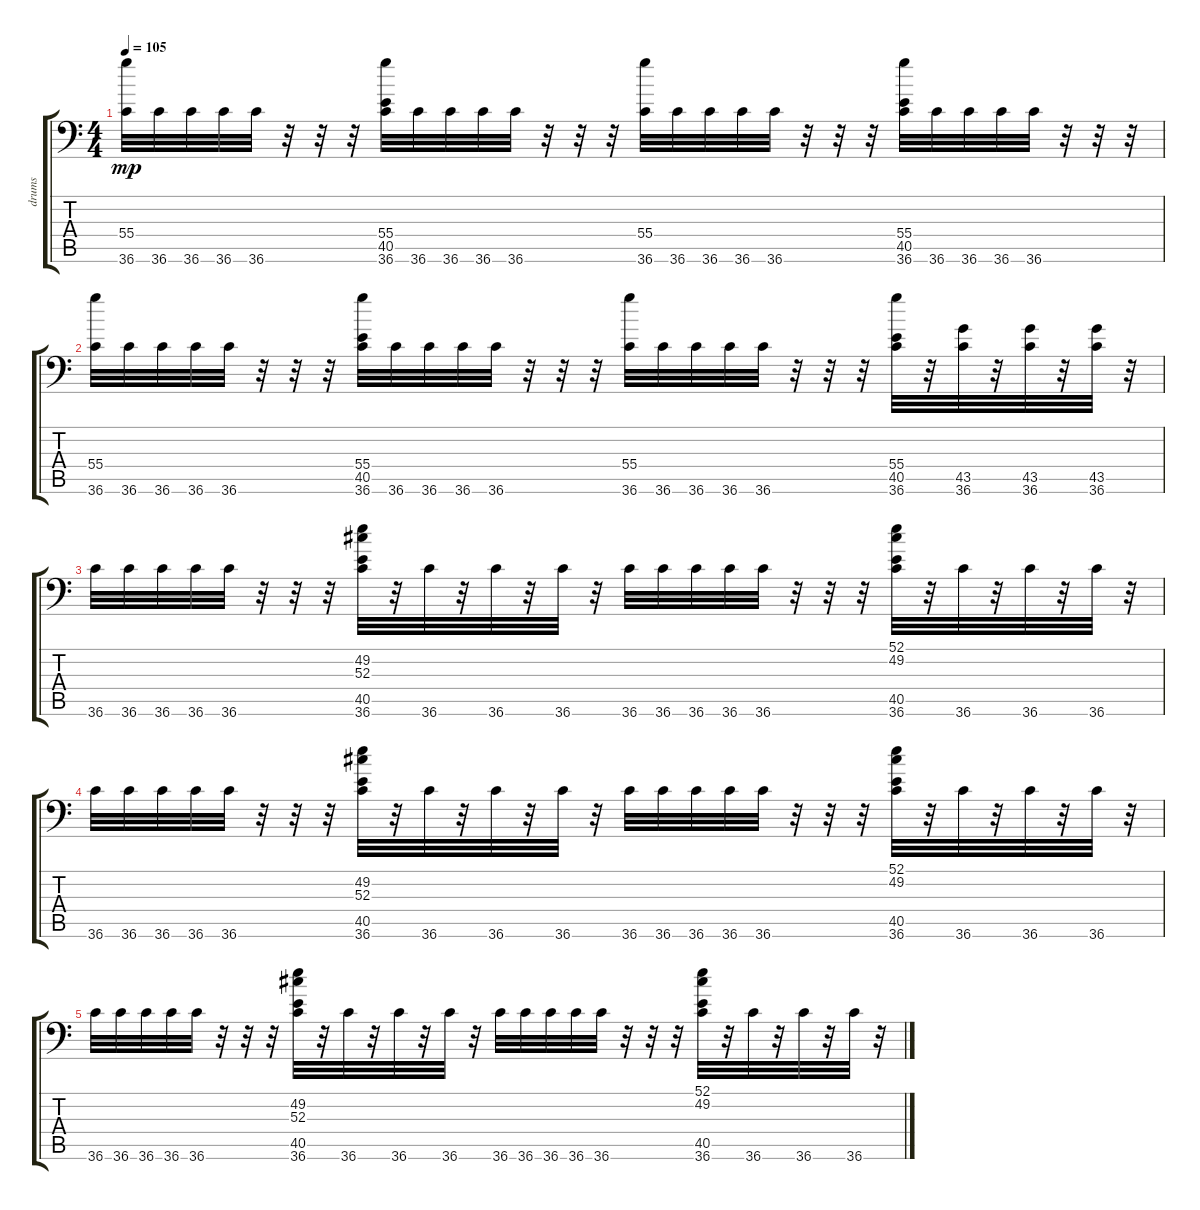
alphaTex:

\track ("drums" "drums") {instrument acousticgrandpiano}
\staff {score tabs}
\tuning (C-1 C-1 C-1 C-1 C-1 C-1) {hide}
\ts (4 4)
\tempo 105
\clef f4
\ks c
(55.4 36.6).32{dy mp} 36.6.32 36.6.32 36.6.32 36.6.32 r.32 r.32 r.32 (55.4 40.5 36.6).32 36.6.32 36.6.32 36.6.32 36.6.32 r.32 r.32 r.32 (55.4 36.6).32 36.6.32 36.6.32 36.6.32 36.6.32 r.32 r.32 r.32 (55.4 40.5 36.6).32 36.6.32 36.6.32 36.6.32 36.6.32 r.32 r.32 r.32 |
(55.4 36.6).32 36.6.32 36.6.32 36.6.32 36.6.32 r.32 r.32 r.32 (55.4 40.5 36.6).32 36.6.32 36.6.32 36.6.32 36.6.32 r.32 r.32 r.32 (55.4 36.6).32 36.6.32 36.6.32 36.6.32 36.6.32 r.32 r.32 r.32 (55.4 40.5 36.6).32 r.32 (43.5 36.6).32 r.32 (43.5 36.6).32 r.32 (43.5 36.6).32 r.32 |
36.6.32 36.6.32 36.6.32 36.6.32 36.6.32 r.32 r.32 r.32 (49.2 52.3 40.5 36.6).32 r.32 36.6.32 r.32 36.6.32 r.32 36.6.32 r.32 36.6.32 36.6.32 36.6.32 36.6.32 36.6.32 r.32 r.32 r.32 (52.1 49.2 40.5 36.6).32 r.32 36.6.32 r.32 36.6.32 r.32 36.6.32 r.32 |
36.6.32 36.6.32 36.6.32 36.6.32 36.6.32 r.32 r.32 r.32 (49.2 52.3 40.5 36.6).32 r.32 36.6.32 r.32 36.6.32 r.32 36.6.32 r.32 36.6.32 36.6.32 36.6.32 36.6.32 36.6.32 r.32 r.32 r.32 (52.1 49.2 40.5 36.6).32 r.32 36.6.32 r.32 36.6.32 r.32 36.6.32 r.32 |
36.6.32 36.6.32 36.6.32 36.6.32 36.6.32 r.32 r.32 r.32 (49.2 52.3 40.5 36.6).32 r.32 36.6.32 r.32 36.6.32 r.32 36.6.32 r.32 36.6.32 36.6.32 36.6.32 36.6.32 36.6.32 r.32 r.32 r.32 (52.1 49.2 40.5 36.6).32 r.32 36.6.32 r.32 36.6.32 r.32 36.6.32 r.32
